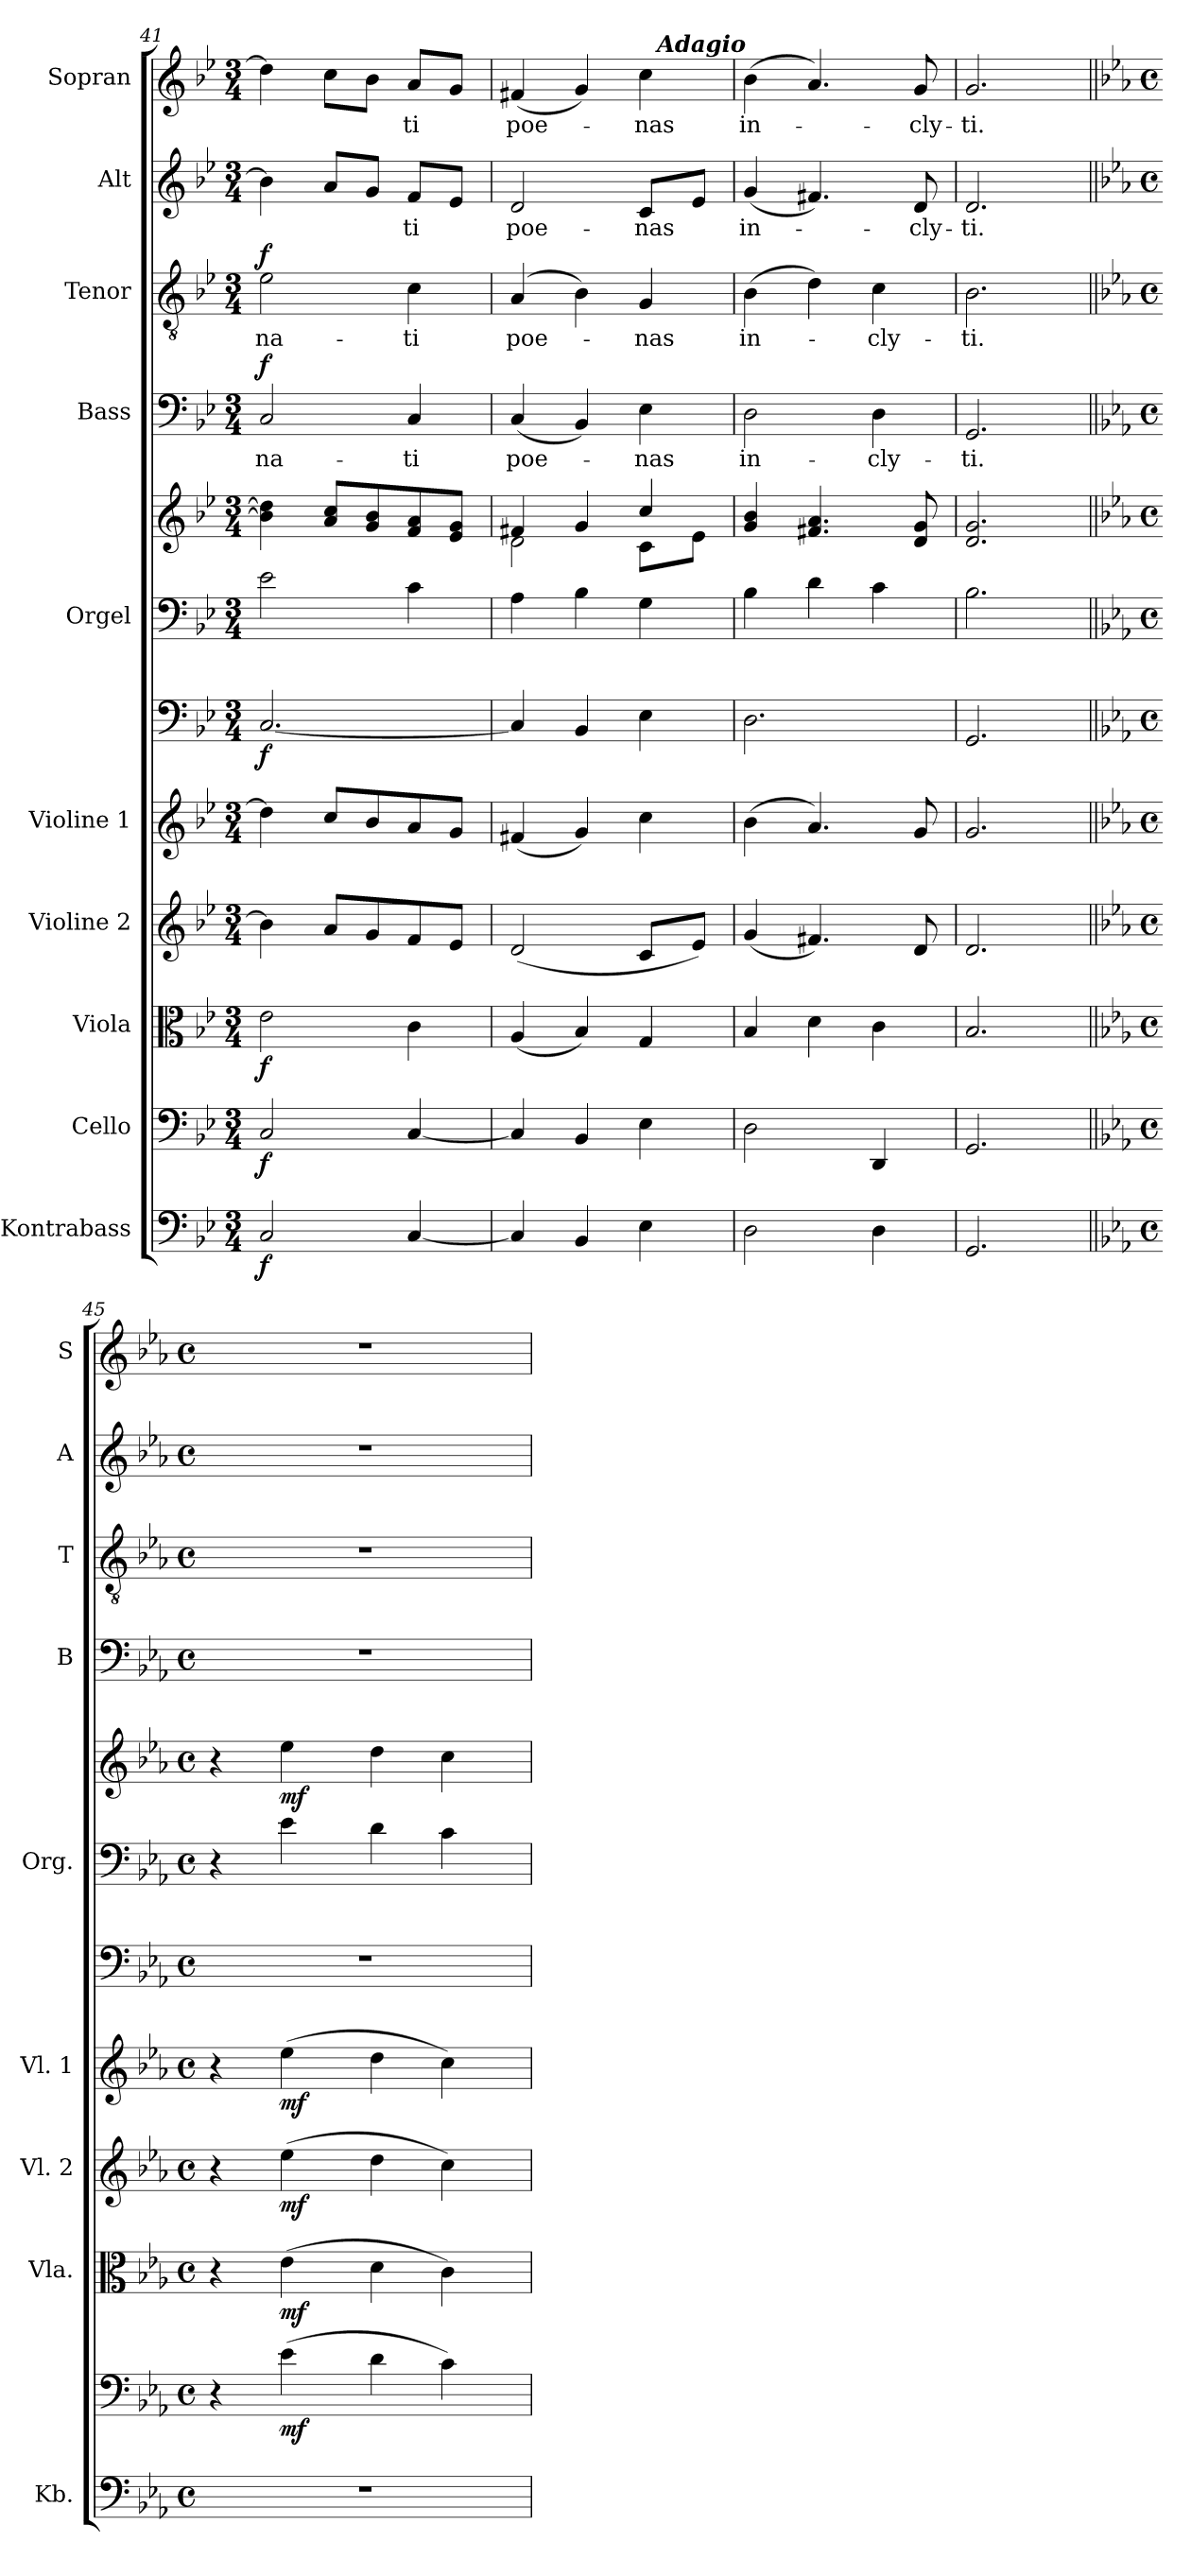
**kern	**dynam	**kern	**dynam	**kern	**dynam	**kern	**dynam	**kern	**dynam	**kern	**dynam	**kern	**kern	**dynam	**kern	**text	**dynam	**kern	**text	**dynam	**kern	**text	**kern	**text
*part11	*part11	*part10	*part10	*part9	*part9	*part8	*part8	*part7	*part7	*part6	*part6	*part5	*part5	*part5	*part4	*part4	*part4	*part3	*part3	*part3	*part2	*part2	*part1	*part1
*staff12	*staff12	*staff11	*staff11	*staff10	*staff10	*staff9	*staff9	*staff8	*staff8	*staff7	*staff7	*staff6	*staff5	*staff5/6	*staff4	*staff4	*staff4	*staff3	*staff3	*staff3	*staff2	*staff2	*staff1	*staff1
*I"Kontrabass	*	*I"Cello	*	*I"Viola	*	*I"Violine 2	*	*I"Violine 1	*	*	*	*I"Orgel	*	*	*I"Bass	*	*	*I"Tenor	*	*	*I"Alt	*	*I"Sopran	*
*I'Kb.	*	*	*	*I'Vla.	*	*I'Vl. 2	*	*I'Vl. 1	*	*	*	*I'Org.	*	*	*I'B	*	*	*I'T	*	*	*I'A	*	*I'S	*
*clefF4	*	*clefF4	*	*clefC3	*	*clefG2	*	*clefG2	*	*clefF4	*	*clefF4	*clefG2	*	*clefF4	*	*	*clefGv2	*	*	*clefG2	*	*clefG2	*
*ITrd7c12	*	*	*	*	*	*	*	*	*	*	*	*	*	*	*	*	*	*	*	*	*	*	*	*
*k[b-e-]	*	*k[b-e-]	*	*k[b-e-]	*	*k[b-e-]	*	*k[b-e-]	*	*k[b-e-]	*	*k[b-e-]	*k[b-e-]	*	*k[b-e-]	*	*	*k[b-e-]	*	*	*k[b-e-]	*	*k[b-e-]	*
*B-:	*	*B-:	*	*B-:	*	*B-:	*	*B-:	*	*B-:	*	*B-:	*B-:	*	*B-:	*	*	*B-:	*	*	*B-:	*	*B-:	*
*M3/4	*	*M3/4	*	*M3/4	*	*M3/4	*	*M3/4	*	*M3/4	*	*M3/4	*M3/4	*	*M3/4	*	*	*M3/4	*	*	*M3/4	*	*M3/4	*
=41	=41	=41	=41	=41	=41	=41	=41	=41	=41	=41	=41	=41	=41	=41	=41	=41	=41	=41	=41	=41	=41	=41	=41	=41
!	!LO:DY:b	!	!LO:DY:b	!	!LO:DY:b	!	!	!	!	!	!LO:DY:b	!	!	!	!	!LO:LY:b	!LO:DY:a	!	!LO:LY:b	!LO:DY:a	!	!	!	!
2CC/	f	2C/	f	2e-\	f	4b-\]	.	4dd\]	.	[2.C/	f	2e-\	4b-\] 4dd\]	.	2C/	na-	f	2e-\	na-	f	4b-\]	.	4dd\]	.
.	.	.	.	.	.	8a/L	.	8cc/L	.	.	.	.	8a/ 8cc/L	.	.	.	.	.	.	.	8a/L	.	8cc\L	.
.	.	.	.	.	.	8g/	.	8b-/	.	.	.	.	8g/ 8b-/	.	.	.	.	.	.	.	8g/J	.	8b-\J	.
!	!	!	!	!	!	!	!	!	!	!	!	!	!	!	!	!LO:LY:b	!	!	!LO:LY:b	!	!	!LO:LY:b	!	!LO:LY:b
[4CC/	.	[4C/	.	4c\	.	8f/	.	8a/	.	.	.	4c\	8f/ 8a/	.	4C/	-ti	.	4c\	-ti	.	8f/L	-ti	8a/L	-ti
.	.	.	.	.	.	8e-/J	.	8g/J	.	.	.	.	8e-/ 8g/J	.	.	.	.	.	.	.	8e-/J	.	8g/J	.
=42	=42	=42	=42	=42	=42	=42	=42	=42	=42	=42	=42	=42	=42	=42	=42	=42	=42	=42	=42	=42	=42	=42	=42	=42
*	*	*	*	*	*	*	*	*	*	*	*	*	*^	*	*	*	*	*	*	*	*	*	*	*
!	!	!	!	!	!	!	!	!	!	!	!	!	!	!	!	!	!LO:LY:b	!	!	!LO:LY:b	!	!	!LO:LY:b	!	!LO:LY:b
*	*	*	*	*	*	*	*	*	*	*	*	*	*	*	*	*	*	*	*	*	*	*	*	*^	*
4CC/]	.	4C/]	.	(<4A/	.	(<2d/	.	(<4f#X/	.	4C/]	.	4A\	4f#X/	2d\	.	(<4C/	poe-	.	(4A/	poe-	.	2d/	poe-	(<4f#X/	2ryy	poe-
4BBB-/	.	4BB-/	.	4B-/)	.	.	.	4g/)	.	4BB-/	.	4B-\	4g/	.	.	4BB-/)	.	.	4B-\)	.	.	.	.	4g/)	.	.
!	!	!	!	!	!	!	!	!	!	!	!	!	!	!	!	!	!LO:LY:b	!	!	!LO:LY:b	!	!	!LO:LY:b	!	!	!LO:LY:b
4EE-\	.	4E-\	.	4G/	.	8c/L	.	4cc\	.	4E-\	.	4G\	4cc/	8c\L	.	4E-\	-nas	.	4G/	-nas	.	8c/L	-nas	4cc\	32ryy	-nas
!	!	!	!	!	!	!	!	!	!	!	!	!	!	!	!	!	!	!	!	!	!	!	!	!	!LO:TX:a:Bi:t=Adagio	!
.	.	.	.	.	.	.	.	.	.	.	.	.	.	.	.	.	.	.	.	.	.	.	.	.	8..ryy	.
.	.	.	.	.	.	8e-/J)	.	.	.	.	.	.	.	8e-\J	.	.	.	.	.	.	.	8e-/J	.	.	.	.
=43	=43	=43	=43	=43	=43	=43	=43	=43	=43	=43	=43	=43	=43	=43	=43	=43	=43	=43	=43	=43	=43	=43	=43	=43	=43	=43
!	!	!	!	!	!	!	!	!	!	!	!	!	!	!	!	!	!LO:LY:b	!	!	!LO:LY:b	!	!	!LO:LY:b	!	!	!LO:LY:b
*	*	*	*	*	*	*	*	*	*	*	*	*	*v	*v	*	*	*	*	*	*	*	*	*	*v	*v	*
2DD\	.	2D\	.	4B-/	.	(<4g/	.	(>4b-\	.	2.D\	.	4B-\	4g/ 4b-/	.	2D\	in-	.	(>4B-\	in-	.	(<4g/	in-	(>4b-\	in-
.	.	.	.	4d\	.	4.f#X/)	.	4.a/)	.	.	.	4d\	4.f#X/ 4.a/	.	.	.	.	4d\)	.	.	4.f#X/)	.	4.a/)	.
!	!	!	!	!	!	!	!	!	!	!	!	!	!	!	!	!LO:LY:b	!	!	!LO:LY:b	!	!	!	!	!
4DD\	.	4DD/	.	4c\	.	.	.	.	.	.	.	4c\	.	.	4D\	-cly-	.	4c\	-cly-	.	.	.	.	.
!	!	!	!	!	!	!	!	!	!	!	!	!	!	!	!	!	!	!	!	!	!	!LO:LY:b	!	!LO:LY:b
.	.	.	.	.	.	8d/	.	8g/	.	.	.	.	8d/ 8g/	.	.	.	.	.	.	.	8d/	-cly-	8g/	-cly-
=44	=44	=44	=44	=44	=44	=44	=44	=44	=44	=44	=44	=44	=44	=44	=44	=44	=44	=44	=44	=44	=44	=44	=44	=44
!	!	!	!	!	!	!	!	!	!	!	!	!	!	!	!	!LO:LY:b	!	!	!LO:LY:b	!	!	!LO:LY:b	!	!LO:LY:b
2.GGG/	.	2.GG/	.	2.B-/	.	2.d/	.	2.g/	.	2.GG/	.	2.B-\	2.d/ 2.g/	.	2.GG/	-ti.	.	2.B-\	-ti.	.	2.d/	-ti.	2.g/	-ti.
!!LO:PB:g=z
=45||	=45||	=45||	=45||	=45||	=45||	=45||	=45||	=45||	=45||	=45||	=45||	=45||	=45||	=45||	=45||	=45||	=45||	=45||	=45||	=45||	=45||	=45||	=45||	=45||
*k[b-e-a-]	*	*k[b-e-a-]	*	*k[b-e-a-]	*	*k[b-e-a-]	*	*k[b-e-a-]	*	*k[b-e-a-]	*	*k[b-e-a-]	*k[b-e-a-]	*	*k[b-e-a-]	*	*	*k[b-e-a-]	*	*	*k[b-e-a-]	*	*k[b-e-a-]	*
*E-:	*	*E-:	*	*E-:	*	*E-:	*	*E-:	*	*E-:	*	*E-:	*E-:	*	*E-:	*	*	*E-:	*	*	*E-:	*	*E-:	*
*M4/4	*	*M4/4	*	*M4/4	*	*M4/4	*	*M4/4	*	*M4/4	*	*M4/4	*M4/4	*	*M4/4	*	*	*M4/4	*	*	*M4/4	*	*M4/4	*
*met(c)	*	*met(c)	*	*met(c)	*	*met(c)	*	*met(c)	*	*met(c)	*	*met(c)	*met(c)	*	*met(c)	*	*	*met(c)	*	*	*met(c)	*	*met(c)	*
!	!	!	!	!	!	!	!	!	!	!	!	!	!	!	!	!	!	!	!	!	!	!	!LO:TX:a:Bi:t=molto lento	!
*	*	*	*	*	*	*	*	*	*	*	*	*	*	*	*	*	*	*	*	*	*	*	*^	*
1r	.	4r	.	4r	.	4r	.	4r	.	1r	.	4r	4r	.	1r	.	.	1r	.	.	1r	.	1r	4..ryy	.
!	!	!	!LO:DY:b	!	!LO:DY:b	!	!LO:DY:b	!	!LO:DY:b	!	!	!	!	!LO:DY:b	!	!	!	!	!	!	!	!	!	!	!
.	.	(>4e-\	mf	(>4e-\	mf	(>4ee-\	mf	(>4ee-\	mf	.	.	4e-\	4ee-\	mf	.	.	.	.	.	.	.	.	.	.	.
*	*	*	*	*	*	*	*	*	*	*	*	*	*	*	*	*	*	*	*	*	*	*	*MM60	*	*
.	.	.	.	.	.	.	.	.	.	.	.	.	.	.	.	.	.	.	.	.	.	.	.	2ryy	.
.	.	4d\	.	4d\	.	4dd\	.	4dd\	.	.	.	4d\	4dd\	.	.	.	.	.	.	.	.	.	.	.	.
.	.	4c\)	.	4c\)	.	4cc\)	.	4cc\)	.	.	.	4c\	4cc\	.	.	.	.	.	.	.	.	.	.	.	.
.	.	.	.	.	.	.	.	.	.	.	.	.	.	.	.	.	.	.	.	.	.	.	.	16ryy	.
*	*	*	*	*	*	*	*	*	*	*	*	*	*	*	*	*	*	*	*	*	*	*	*v	*v	*
=	=	=	=	=	=	=	=	=	=	=	=	=	=	=	=	=	=	=	=	=	=	=	=	=
*-	*-	*-	*-	*-	*-	*-	*-	*-	*-	*-	*-	*-	*-	*-	*-	*-	*-	*-	*-	*-	*-	*-	*-	*-
